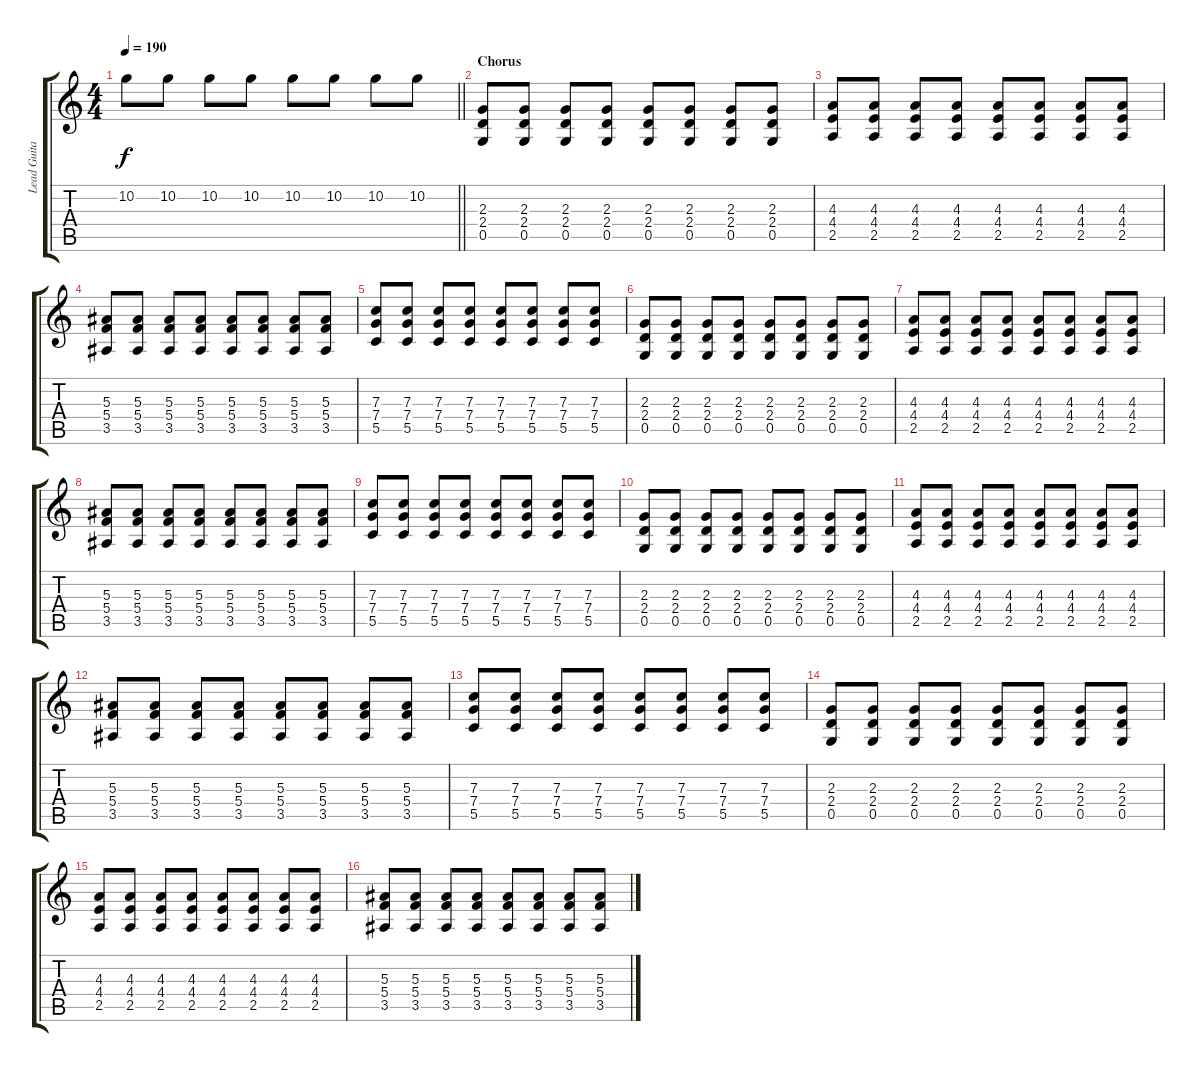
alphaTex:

\track ("Lead Guitar" "Lead Guita") {instrument overdrivenguitar}
\staff {score tabs}
\tuning (D4 A3 F3 C3 G2 D2) {hide}
\ts (4 4)
\tempo 190
\clef g2
\barLineRight lightlight
\ks c
10.2.8{dy f} 10.2.8 10.2.8 10.2.8 10.2.8 10.2.8 10.2.8 10.2.8 |
\section ("" "Chorus")
(2.3 2.4 0.5).8 (2.3 2.4 0.5).8 (2.3 2.4 0.5).8 (2.3 2.4 0.5).8 (2.3 2.4 0.5).8 (2.3 2.4 0.5).8 (2.3 2.4 0.5).8 (2.3 2.4 0.5).8 |
(4.3 4.4 2.5).8 (4.3 4.4 2.5).8 (4.3 4.4 2.5).8 (4.3 4.4 2.5).8 (4.3 4.4 2.5).8 (4.3 4.4 2.5).8 (4.3 4.4 2.5).8 (4.3 4.4 2.5).8 |
(5.3 5.4 3.5).8 (5.3 5.4 3.5).8 (5.3 5.4 3.5).8 (5.3 5.4 3.5).8 (5.3 5.4 3.5).8 (5.3 5.4 3.5).8 (5.3 5.4 3.5).8 (5.3 5.4 3.5).8 |
(7.3 7.4 5.5).8 (7.3 7.4 5.5).8 (7.3 7.4 5.5).8 (7.3 7.4 5.5).8 (7.3 7.4 5.5).8 (7.3 7.4 5.5).8 (7.3 7.4 5.5).8 (7.3 7.4 5.5).8 |
(2.3 2.4 0.5).8 (2.3 2.4 0.5).8 (2.3 2.4 0.5).8 (2.3 2.4 0.5).8 (2.3 2.4 0.5).8 (2.3 2.4 0.5).8 (2.3 2.4 0.5).8 (2.3 2.4 0.5).8 |
(4.3 4.4 2.5).8 (4.3 4.4 2.5).8 (4.3 4.4 2.5).8 (4.3 4.4 2.5).8 (4.3 4.4 2.5).8 (4.3 4.4 2.5).8 (4.3 4.4 2.5).8 (4.3 4.4 2.5).8 |
(5.3 5.4 3.5).8 (5.3 5.4 3.5).8 (5.3 5.4 3.5).8 (5.3 5.4 3.5).8 (5.3 5.4 3.5).8 (5.3 5.4 3.5).8 (5.3 5.4 3.5).8 (5.3 5.4 3.5).8 |
(7.3 7.4 5.5).8 (7.3 7.4 5.5).8 (7.3 7.4 5.5).8 (7.3 7.4 5.5).8 (7.3 7.4 5.5).8 (7.3 7.4 5.5).8 (7.3 7.4 5.5).8 (7.3 7.4 5.5).8 |
(2.3 2.4 0.5).8 (2.3 2.4 0.5).8 (2.3 2.4 0.5).8 (2.3 2.4 0.5).8 (2.3 2.4 0.5).8 (2.3 2.4 0.5).8 (2.3 2.4 0.5).8 (2.3 2.4 0.5).8 |
(4.3 4.4 2.5).8 (4.3 4.4 2.5).8 (4.3 4.4 2.5).8 (4.3 4.4 2.5).8 (4.3 4.4 2.5).8 (4.3 4.4 2.5).8 (4.3 4.4 2.5).8 (4.3 4.4 2.5).8 |
(5.3 5.4 3.5).8 (5.3 5.4 3.5).8 (5.3 5.4 3.5).8 (5.3 5.4 3.5).8 (5.3 5.4 3.5).8 (5.3 5.4 3.5).8 (5.3 5.4 3.5).8 (5.3 5.4 3.5).8 |
(7.3 7.4 5.5).8 (7.3 7.4 5.5).8 (7.3 7.4 5.5).8 (7.3 7.4 5.5).8 (7.3 7.4 5.5).8 (7.3 7.4 5.5).8 (7.3 7.4 5.5).8 (7.3 7.4 5.5).8 |
(2.3 2.4 0.5).8 (2.3 2.4 0.5).8 (2.3 2.4 0.5).8 (2.3 2.4 0.5).8 (2.3 2.4 0.5).8 (2.3 2.4 0.5).8 (2.3 2.4 0.5).8 (2.3 2.4 0.5).8 |
(4.3 4.4 2.5).8 (4.3 4.4 2.5).8 (4.3 4.4 2.5).8 (4.3 4.4 2.5).8 (4.3 4.4 2.5).8 (4.3 4.4 2.5).8 (4.3 4.4 2.5).8 (4.3 4.4 2.5).8 |
(5.3 5.4 3.5).8 (5.3 5.4 3.5).8 (5.3 5.4 3.5).8 (5.3 5.4 3.5).8 (5.3 5.4 3.5).8 (5.3 5.4 3.5).8 (5.3 5.4 3.5).8 (5.3 5.4 3.5).8
